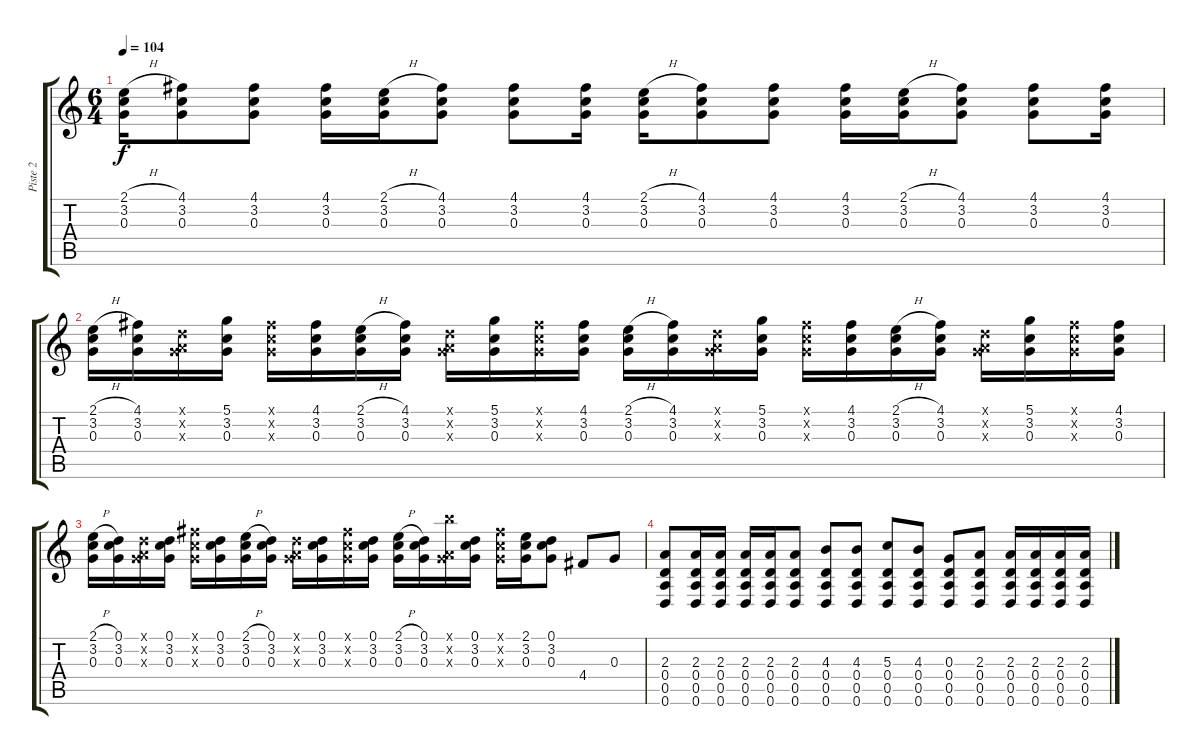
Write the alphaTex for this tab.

\track ("Piste 2" "Piste 2") {instrument acousticguitarsteel}
\staff {score tabs}
\tuning (D4 A3 G3 D3 A2 D2) {hide}
\ts (6 4)
\tempo 104
\clef g2
\ks c
(2.1{h} 3.2 0.3).16{dy f} (4.1 3.2 0.3).8 (4.1 3.2 0.3).8 (4.1 3.2 0.3).16 (2.1{h} 3.2 0.3).16 (4.1 3.2 0.3).8 (4.1 3.2 0.3).8 (4.1 3.2 0.3).16 (2.1{h} 3.2 0.3).16 (4.1 3.2 0.3).8 (4.1 3.2 0.3).8 (4.1 3.2 0.3).16 (2.1{h} 3.2 0.3).16 (4.1 3.2 0.3).8 (4.1 3.2 0.3).8 (4.1 3.2 0.3).16 |
(2.1{h} 3.2 0.3).16 (4.1 3.2 0.3).16 (0.1{x} 0.2{x} 0.3{x}).16 (5.1 3.2 0.3).16 (4.1{x} 3.2{x} 0.3{x}).16 (4.1 3.2 0.3).16 (2.1{h} 3.2 0.3).16 (4.1 3.2 0.3).16 (0.1{x} 0.2{x} 0.3{x}).16 (5.1 3.2 0.3).16 (4.1{x} 3.2{x} 0.3{x}).16 (4.1 3.2 0.3).16 (2.1{h} 3.2 0.3).16 (4.1 3.2 0.3).16 (0.1{x} 0.2{x} 0.3{x}).16 (5.1 3.2 0.3).16 (4.1{x} 3.2{x} 0.3{x}).16 (4.1 3.2 0.3).16 (2.1{h} 3.2 0.3).16 (4.1 3.2 0.3).16 (0.1{x} 0.2{x} 0.3{x}).16 (5.1 3.2 0.3).16 (4.1{x} 3.2{x} 0.3{x}).16 (4.1 3.2 0.3).16 |
(2.1{h} 3.2 0.3).16 (0.1 3.2 0.3).16 (0.1{x} 0.2{x} 0.3{x}).16 (0.1 3.2 0.3).16 (4.1{x} 3.2{x} 0.3{x}).16 (0.1 3.2 0.3).16 (2.1{h} 3.2 0.3).16 (0.1 3.2 0.3).16 (0.1{x} 0.2{x} 0.3{x}).16 (0.1 3.2 0.3).16 (4.1{x} 3.2{x} 0.3{x}).16 (0.1 3.2 0.3).16 (2.1{h} 3.2 0.3).16 (0.1 3.2 0.3).16 (9.1{x} 0.2{x} 0.3{x}).16 (0.1 3.2 0.3).16 (4.1{x} 3.2{x} 0.3{x}).16 (2.1 3.2 0.3).16 (0.1 3.2 0.3).8 4.4.8 0.3.8 |
(2.3 0.4 0.5 0.6).8 (2.3 0.4 0.5 0.6).16 (2.3 0.4 0.5 0.6).16 (2.3 0.4 0.5 0.6).16 (2.3 0.4 0.5 0.6).16 (2.3 0.4 0.5 0.6).8 (4.3 0.4 0.5 0.6).8 (4.3 0.4 0.5 0.6).8 (5.3 0.4 0.5 0.6).8 (4.3 0.4 0.5 0.6).8 (0.3 0.4 0.5 0.6).8 (2.3 0.4 0.5 0.6).8 (2.3 0.4 0.5 0.6).16 (2.3 0.4 0.5 0.6).16 (2.3 0.4 0.5 0.6).16 (2.3 0.4 0.5 0.6).16
